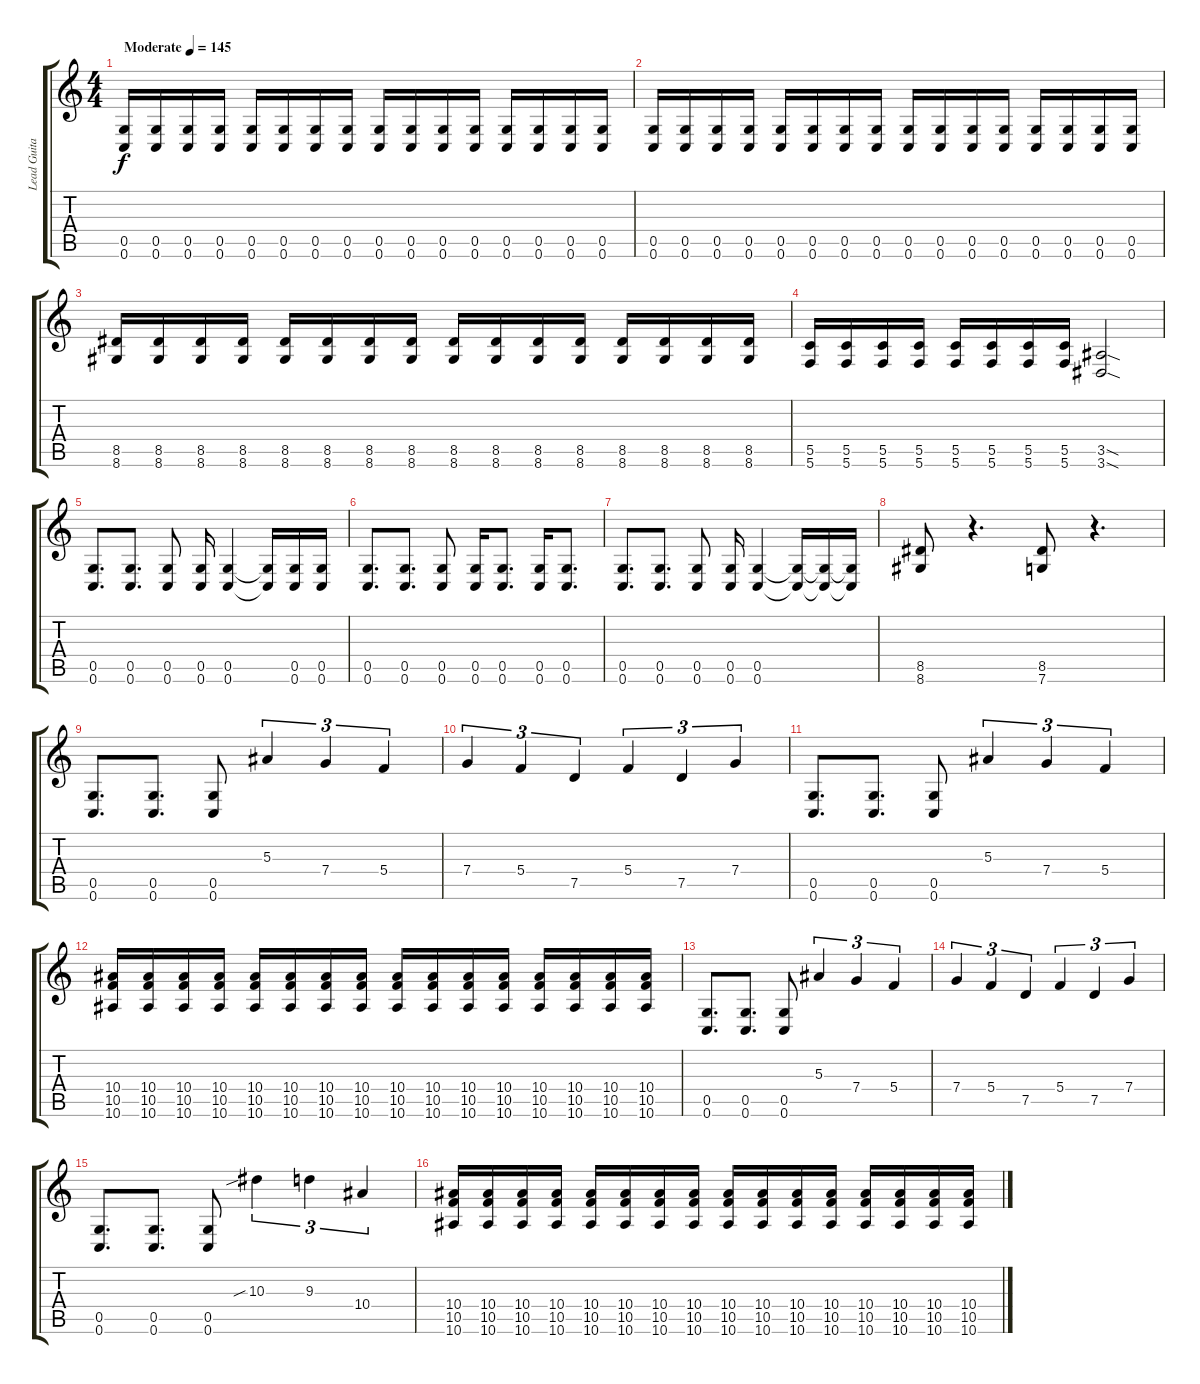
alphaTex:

\track ("Lead Guitar" "Lead Guita") {instrument overdrivenguitar}
\staff {score tabs}
\tuning (D4 A3 F3 C3 G2 C2) {hide}
\ts (4 4)
\tempo (145 "Moderate")
\clef g2
\ks c
(0.5 0.6).16{dy f instrument overdrivenguitar} (0.5 0.6).16 (0.5 0.6).16 (0.5 0.6).16 (0.5 0.6).16 (0.5 0.6).16 (0.5 0.6).16 (0.5 0.6).16 (0.5 0.6).16 (0.5 0.6).16 (0.5 0.6).16 (0.5 0.6).16 (0.5 0.6).16 (0.5 0.6).16 (0.5 0.6).16 (0.5 0.6).16 |
(0.5 0.6).16 (0.5 0.6).16 (0.5 0.6).16 (0.5 0.6).16 (0.5 0.6).16 (0.5 0.6).16 (0.5 0.6).16 (0.5 0.6).16 (0.5 0.6).16 (0.5 0.6).16 (0.5 0.6).16 (0.5 0.6).16 (0.5 0.6).16 (0.5 0.6).16 (0.5 0.6).16 (0.5 0.6).16 |
(8.5 8.6).16 (8.5 8.6).16 (8.5 8.6).16 (8.5 8.6).16 (8.5 8.6).16 (8.5 8.6).16 (8.5 8.6).16 (8.5 8.6).16 (8.5 8.6).16 (8.5 8.6).16 (8.5 8.6).16 (8.5 8.6).16 (8.5 8.6).16 (8.5 8.6).16 (8.5 8.6).16 (8.5 8.6).16 |
(5.5 5.6).16 (5.5 5.6).16 (5.5 5.6).16 (5.5 5.6).16 (5.5 5.6).16 (5.5 5.6).16 (5.5 5.6).16 (5.5 5.6).16 (3.5{sod} 3.6{sod}).2 |
(0.5 0.6).8{d} (0.5 0.6).8{d} (0.5 0.6).8 (0.5 0.6).16 (0.5 0.6).4 (0.5{t} 0.6{t}).16 (0.5 0.6).16 (0.5 0.6).16 |
(0.5 0.6).8{d} (0.5 0.6).8{d} (0.5 0.6).8 (0.5 0.6).16 (0.5 0.6).8{d} (0.5 0.6).16 (0.5 0.6).8{d} |
(0.5 0.6).8{d} (0.5 0.6).8{d} (0.5 0.6).8 (0.5 0.6).16 (0.5 0.6).4 (0.5{t} 0.6{t}).16 (0.5{t} 0.6{t}).16 (0.5{t} 0.6{t}).16 |
(8.5 8.6).8 r.4{d} (8.5 7.6).8 r.4{d} |
(0.5 0.6).8{d} (0.5 0.6).8{d} (0.5 0.6).8 5.3.4{tu (3 2)} 7.4.4{tu (3 2)} 5.4.4{tu (3 2)} |
7.4.4{tu (3 2)} 5.4.4{tu (3 2)} 7.5.4{tu (3 2)} 5.4.4{tu (3 2)} 7.5.4{tu (3 2)} 7.4.4{tu (3 2)} |
(0.5 0.6).8{d} (0.5 0.6).8{d} (0.5 0.6).8 5.3.4{tu (3 2)} 7.4.4{tu (3 2)} 5.4.4{tu (3 2)} |
(10.4 10.5 10.6).16 (10.4 10.5 10.6).16 (10.4 10.5 10.6).16 (10.4 10.5 10.6).16 (10.4 10.5 10.6).16 (10.4 10.5 10.6).16 (10.4 10.5 10.6).16 (10.4 10.5 10.6).16 (10.4 10.5 10.6).16 (10.4 10.5 10.6).16 (10.4 10.5 10.6).16 (10.4 10.5 10.6).16 (10.4 10.5 10.6).16 (10.4 10.5 10.6).16 (10.4 10.5 10.6).16 (10.4 10.5 10.6).16 |
(0.5 0.6).8{d} (0.5 0.6).8{d} (0.5 0.6).8 5.3.4{tu (3 2)} 7.4.4{tu (3 2)} 5.4.4{tu (3 2)} |
7.4.4{tu (3 2)} 5.4.4{tu (3 2)} 7.5.4{tu (3 2)} 5.4.4{tu (3 2)} 7.5.4{tu (3 2)} 7.4.4{tu (3 2)} |
(0.5 0.6).8{d} (0.5 0.6).8{d} (0.5 0.6).8 10.3{sib}.4{tu (3 2)} 9.3.4{tu (3 2)} 10.4.4{tu (3 2)} |
(10.4 10.5 10.6).16 (10.4 10.5 10.6).16 (10.4 10.5 10.6).16 (10.4 10.5 10.6).16 (10.4 10.5 10.6).16 (10.4 10.5 10.6).16 (10.4 10.5 10.6).16 (10.4 10.5 10.6).16 (10.4 10.5 10.6).16 (10.4 10.5 10.6).16 (10.4 10.5 10.6).16 (10.4 10.5 10.6).16 (10.4 10.5 10.6).16 (10.4 10.5 10.6).16 (10.4 10.5 10.6).16 (10.4 10.5 10.6).16
